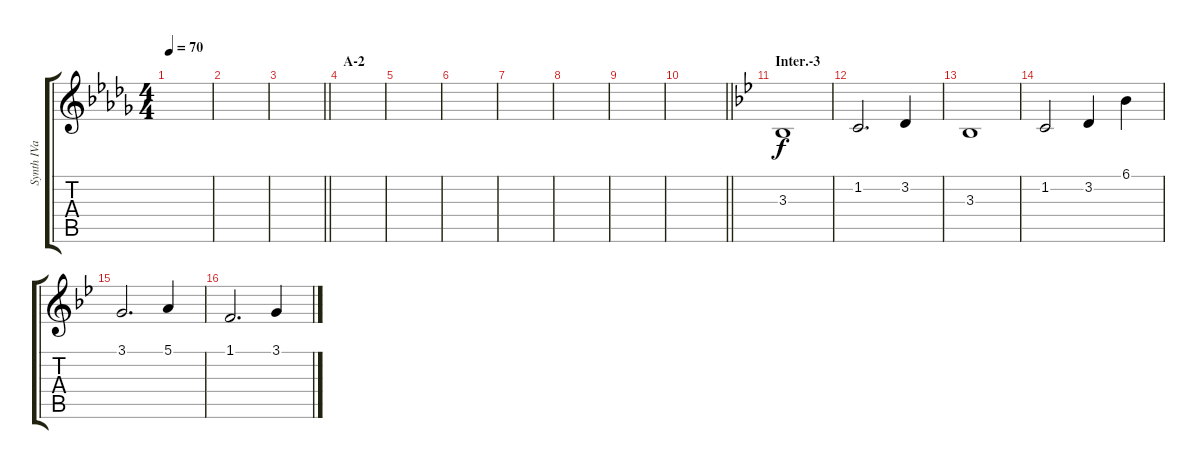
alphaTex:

\track ("Synth IVa (Kotobuki Tsumugi)" "Synth IVa ") {instrument flute}
\staff {score tabs}
\tuning (E4 B3 G3 D3 A2 E2) {hide}
\ts (4 4)
\tempo 70
\clef g2
\ks db
|
|
\barLineRight lightlight
|
\section ("" "A-2")
|
|
|
|
|
|
\barLineRight lightlight
|
\section ("" "Inter.-3")
\ks bb
3.3.1 |
1.2.2{d} 3.2.4 |
3.3.1 |
1.2.2 3.2.4 6.1.4 |
3.1.2{d} 5.1.4 |
1.1.2{d} 3.1.4
